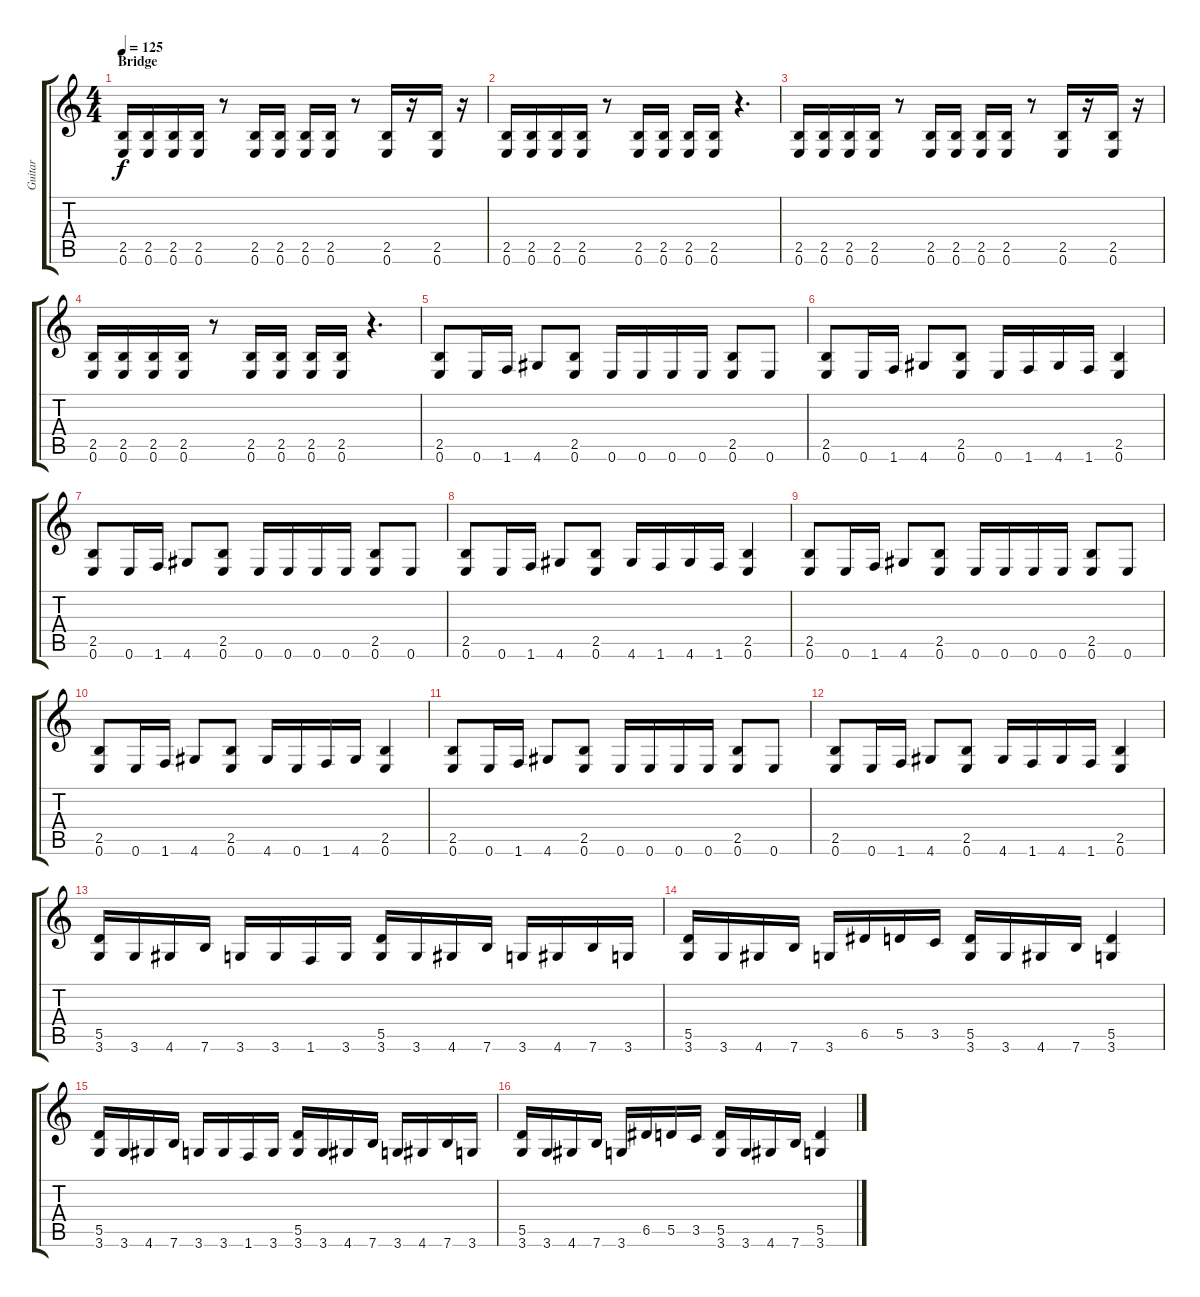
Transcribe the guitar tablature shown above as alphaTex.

\track ("Guitar" "Guitar") {instrument overdrivenguitar}
\staff {score tabs}
\tuning (E4 B3 G3 D3 A2 E2) {hide}
\ts (4 4)
\section ("" "Bridge")
\tempo 125
\clef g2
\ks c
(2.5 0.6).16{dy f volume 12} (2.5 0.6).16 (2.5 0.6).16 (2.5 0.6).16 r.8 (2.5 0.6).16 (2.5 0.6).16 (2.5 0.6).16 (2.5 0.6).16 r.8 (2.5 0.6).16 r.16 (2.5 0.6).16 r.16 |
(2.5 0.6).16 (2.5 0.6).16 (2.5 0.6).16 (2.5 0.6).16 r.8 (2.5 0.6).16 (2.5 0.6).16 (2.5 0.6).16 (2.5 0.6).16 r.4{d} |
(2.5 0.6).16 (2.5 0.6).16 (2.5 0.6).16 (2.5 0.6).16 r.8 (2.5 0.6).16 (2.5 0.6).16 (2.5 0.6).16 (2.5 0.6).16 r.8 (2.5 0.6).16 r.16 (2.5 0.6).16 r.16 |
(2.5 0.6).16 (2.5 0.6).16 (2.5 0.6).16 (2.5 0.6).16 r.8 (2.5 0.6).16 (2.5 0.6).16 (2.5 0.6).16 (2.5 0.6).16 r.4{d} |
(2.5 0.6).8 0.6.16 1.6.16 4.6.8 (2.5 0.6).8 0.6.16 0.6.16 0.6.16 0.6.16 (2.5 0.6).8 0.6.8 |
(2.5 0.6).8 0.6.16 1.6.16 4.6.8 (2.5 0.6).8 0.6.16 1.6.16 4.6.16 1.6.16 (2.5 0.6).4 |
(2.5 0.6).8 0.6.16 1.6.16 4.6.8 (2.5 0.6).8 0.6.16 0.6.16 0.6.16 0.6.16 (2.5 0.6).8 0.6.8 |
(2.5 0.6).8 0.6.16 1.6.16 4.6.8 (2.5 0.6).8 4.6.16 1.6.16 4.6.16 1.6.16 (2.5 0.6).4 |
(2.5 0.6).8 0.6.16 1.6.16 4.6.8 (2.5 0.6).8 0.6.16 0.6.16 0.6.16 0.6.16 (2.5 0.6).8 0.6.8 |
(2.5 0.6).8 0.6.16 1.6.16 4.6.8 (2.5 0.6).8 4.6.16 0.6.16 1.6.16 4.6.16 (2.5 0.6).4 |
(2.5 0.6).8 0.6.16 1.6.16 4.6.8 (2.5 0.6).8 0.6.16 0.6.16 0.6.16 0.6.16 (2.5 0.6).8 0.6.8 |
(2.5 0.6).8 0.6.16 1.6.16 4.6.8 (2.5 0.6).8 4.6.16 1.6.16 4.6.16 1.6.16 (2.5 0.6).4 |
(5.5 3.6).16{volume 13 balance 8} 3.6.16 4.6.16 7.6.16 3.6.16 3.6.16 1.6.16 3.6.16 (5.5 3.6).16 3.6.16 4.6.16 7.6.16 3.6.16 4.6.16 7.6.16 3.6.16 |
(5.5 3.6).16 3.6.16 4.6.16 7.6.16 3.6.16 6.5.16 5.5.16 3.5.16 (5.5 3.6).16 3.6.16 4.6.16 7.6.16 (5.5 3.6).4 |
(5.5 3.6).16 3.6.16 4.6.16 7.6.16 3.6.16 3.6.16 1.6.16 3.6.16 (5.5 3.6).16 3.6.16 4.6.16 7.6.16 3.6.16 4.6.16 7.6.16 3.6.16 |
(5.5 3.6).16 3.6.16 4.6.16 7.6.16 3.6.16 6.5.16 5.5.16 3.5.16 (5.5 3.6).16 3.6.16 4.6.16 7.6.16 (5.5 3.6).4
